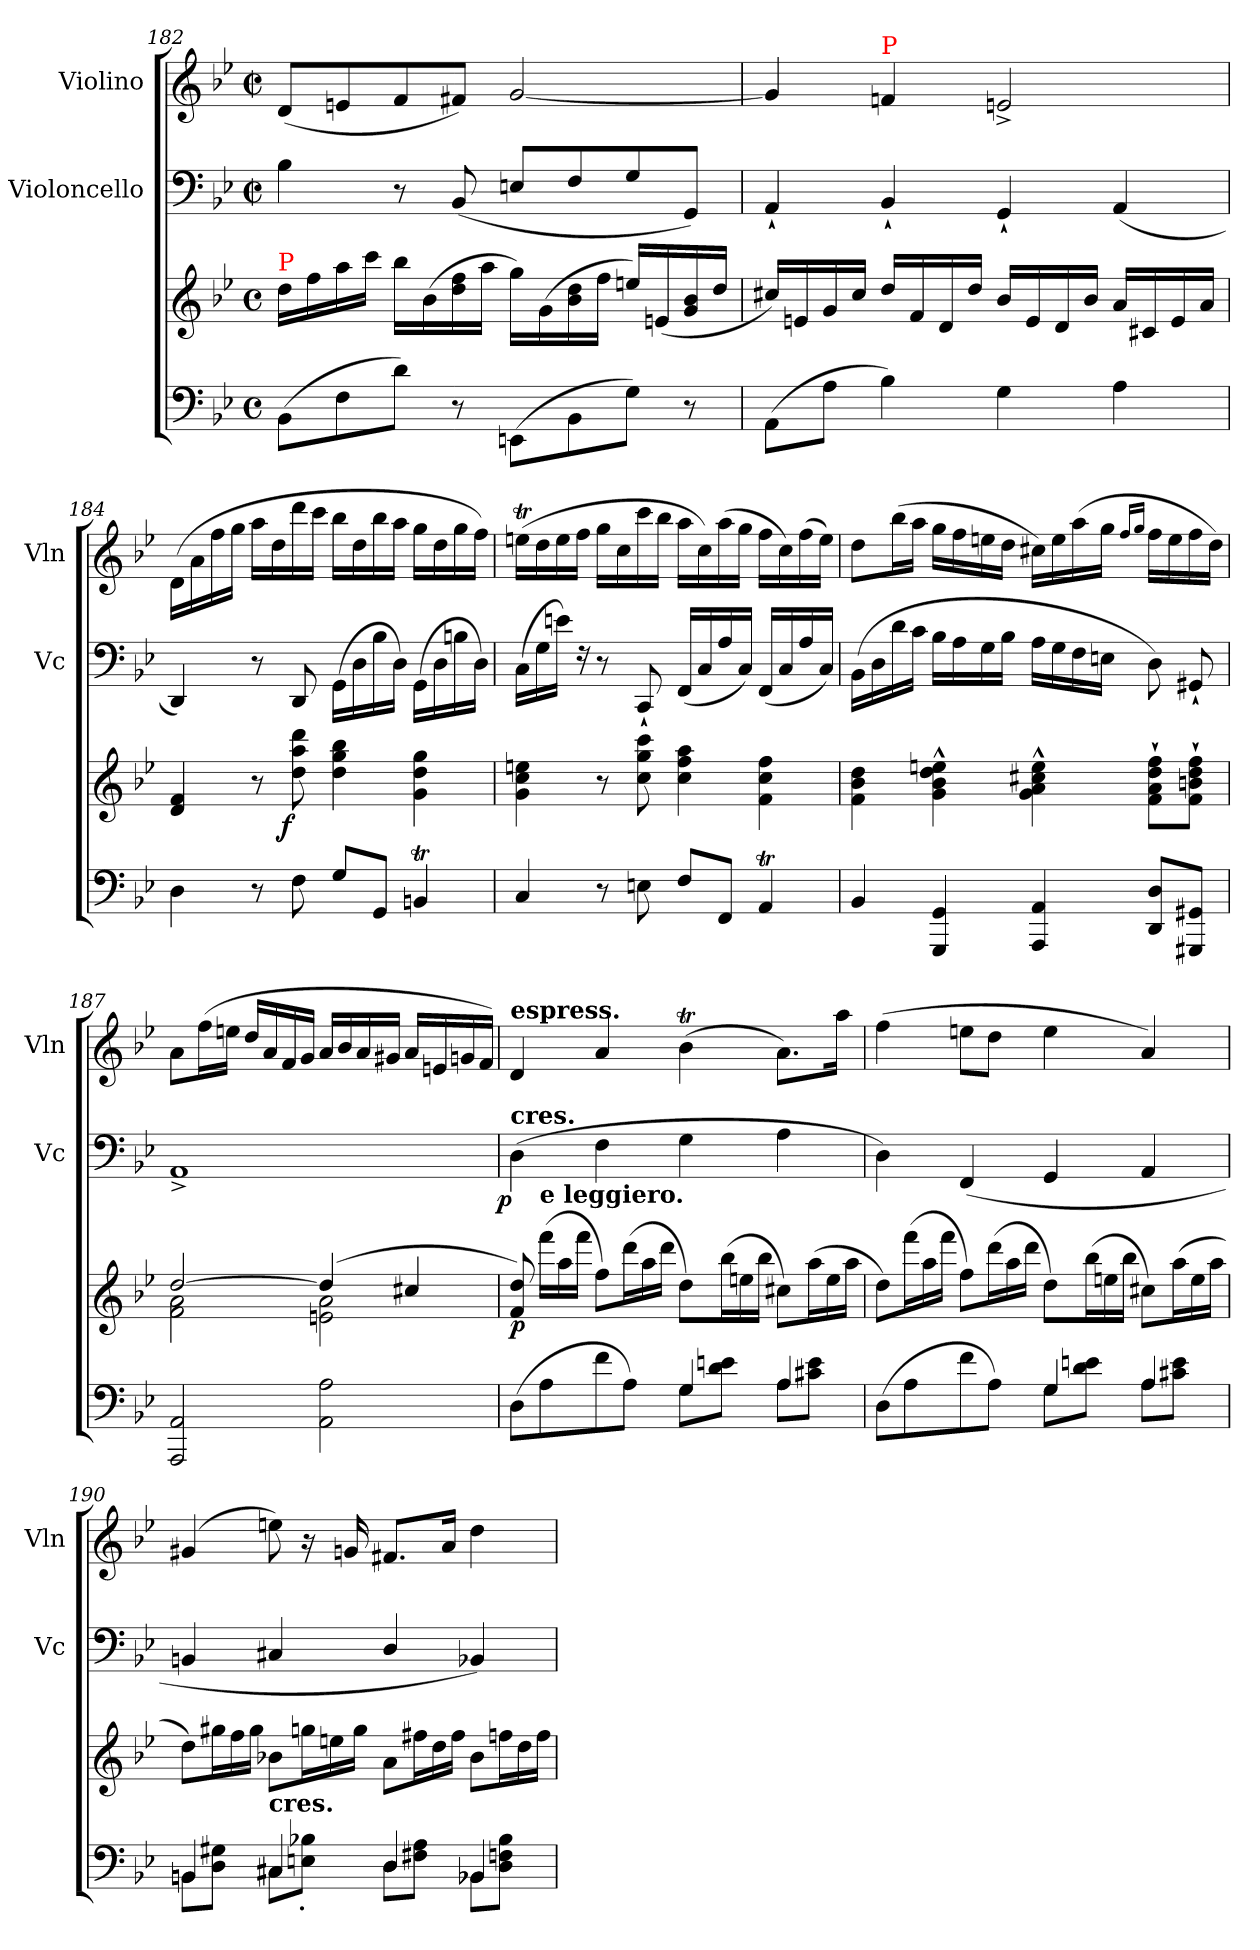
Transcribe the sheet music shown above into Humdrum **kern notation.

**kern	**kern	**dynam	**kern	**dynam	**kern
*part3	*part3	*part3	*part2	*part2	*part1
*staff4	*staff3	*staff3/4	*staff2	*staff2	*staff1
*	*	*	*I"Violoncello	*	*I"Violino
*	*	*	*I'Vc	*	*I'Vln
*clefF4	*clefG2	*	*clefF4	*	*clefG2
*k[b-e-]	*k[b-e-]	*	*k[b-e-]	*	*k[b-e-]
*g:	*g:	*	*g:	*	*g:
*M4/4	*M4/4	*	*M2/2	*	*M2/2
*met(c)	*met(c)	*	*met(c|)	*	*met(c|)
=182	=182	=182	=182	=182	=182
!	!LO:TX:a:color=red:t=P	!	!	!	!
(>8BB-L	16ddLL	.	4B-	.	(<8dL
.	16ff	.	.	.	.
8F	16aa	.	.	.	8en
.	16cccJJ	.	.	.	.
8dJ)	16bb-LL	.	8r	.	8f
.	(>16b-	.	.	.	.
8r	16ff 16dd	.	(>8BB-	.	8f#XJ)
.	16aaJJ	.	.	.	.
(>8EEn\L	16ggLL)	.	8EnL	.	[2g
.	(>16g	.	.	.	.
8BB-	16dd 16b-	.	8F	.	.
.	16ffJJ	.	.	.	.
8GJ)	16eenLL)	.	8G	.	.
.	(>16en	.	.	.	.
8r	16b- 16g	.	8GGJ)	.	.
.	16ddJJ	.	.	.	.
=183	=183	=183	=183	=183	=183
(>8AAL	16cc#X/LL)	.	4AA`<	.	4g]
.	16en	.	.	.	.
8AJ	16g	.	.	.	.
.	16cc#JJ	.	.	.	.
!	!	!	!	!	!LO:TX:a:color=red:t=P
4B-)	16ddLL	.	4BB-`<	.	4fn
.	16f	.	.	.	.
.	16d	.	.	.	.
.	16ddJJ	.	.	.	.
4G	16b-/LL	.	4GG`<	.	2en^>
.	16e	.	.	.	.
.	16d	.	.	.	.
.	16b-JJ	.	.	.	.
4A	16a/LL	.	(<4AA	.	.
.	16c#X	.	.	.	.
.	16e	.	.	.	.
.	16aJJ	.	.	.	.
=184	=184	=184	=184	=184	=184
4D	4f 4d	.	4DD)	.	(>16dLL
.	.	.	.	.	16a
.	.	.	.	.	16ff
.	.	.	.	.	16ggJJ
8r	8r	.	8r	.	16aaLL
.	.	.	.	.	16dd
!	!	!LO:DY:b:rj	!	!	!
8F	8ddd 8aa 8dd	f	8DD	.	16ddd
.	.	.	.	.	16cccJJ
8GL	4bb- 4gg 4dd	.	(>16GGLL	.	16bb-LL
.	.	.	16D	.	16dd
8GGJ	.	.	16B-	.	16bb-
.	.	.	16DJJ)	.	16aaJJ
4BBnt	4gg 4dd 4g	.	(>16GGLL	.	16ggLL
.	.	.	16D	.	16dd
.	.	.	16Bn	.	16gg
.	.	.	16DJJ)	.	16ffJJ)
=185	=185	=185	=185	=185	=185
4C	4een 4cc 4g	.	(16CLL	.	(>16eentLL
.	.	.	16G	.	16dd
.	.	.	16enJJ)	.	16ee
.	.	.	16rF	.	16ffJJ
8r	8r	.	8r	.	16ggLL
.	.	.	.	.	16cc
8En	8ccc 8gg 8cc	.	8CC`<	.	16ccc
.	.	.	.	.	16bb-JJ
8FL	4aa 4ff 4cc	.	(<16FFLL	.	16aaLL
.	.	.	16C	.	16cc)
8FFJ	.	.	16A	.	(>16aa
.	.	.	16CJJ)	.	16ggJJ
4AAt	4ff 4cc 4f	.	(<16FFLL	.	16ffLL
.	.	.	16C	.	16cc)
.	.	.	16A	.	(>16ff
.	.	.	16CJJ)	.	16eeJJ)
=186	=186	=186	=186	=186	=186
4BB-	4dd\ 4b-\ 4f\	.	(16BB-LL	.	8ddL
.	.	.	16D	.	.
.	.	.	16d	.	(>16bb-L
.	.	.	16cJJ	.	16aaJJ
4GG 4GGG	4een^^ 4dd^^ 4b-^^ 4g^^	.	16B-LL	.	16ggLL
.	.	.	16A	.	16ff
.	.	.	16G	.	16een
.	.	.	16B-JJ	.	16ddJJ
4AA 4AAA	4ee^^ 4cc#X^^ 4a^^ 4g^^	.	16ALL	.	16cc#XLL)
.	.	.	16G	.	16ee
.	.	.	16F	.	(>16aa
.	.	.	16EnJJ	.	16ggJJ
.	.	.	.	.	16qqff/LL
.	.	.	.	.	16qqgg/JJ
8D 8DDL	8ff` 8dd` 8a` 8f`L	.	8D)	.	16ffLL
.	.	.	.	.	16ee
8GG#X 8GGG#XJ	8ff` 8dd` 8bn` 8f`J	.	8GG#X`<	.	16ff
.	.	.	.	.	16ddJJ)
=187	=187	=187	=187	=187	=187
*	*^	*	*	*	*
2AA 2AAA	[2dd	2a 2f	.	1AA^<	.	8aL
.	.	.	.	.	.	(>16ffL
.	.	.	.	.	.	16eenJJ
.	.	.	.	.	.	16ddLL
.	.	.	.	.	.	16a
.	.	.	.	.	.	16f
.	.	.	.	.	.	16gJJ
2A 2AA	(>4dd]	2a 2en	.	.	.	16aLL
.	.	.	.	.	.	16b-
.	.	.	.	.	.	16a
.	.	.	.	.	.	16g#XJJ
.	4cc#X	.	.	.	.	16aLL
.	.	.	.	.	.	16en
.	.	.	.	.	.	16gn
.	.	.	.	.	.	16fJJ)
*	*v	*v	*	*	*	*
=188	=188	=188	=188	=188	=188
*^	*	*	*	*	*
!	!	!	!	!	!	!LO:TX:a:B:t=espress.
!	!	!	!	!LO:TX:B:t=cres.	!	!
!	!	!	!LO:DY:b	!	!LO:DY:rj	!
2ryy	(>8DL	8dd 8f)	p	(>4D	p	4d
*	*	*Xtuplet	*	*	*	*
!	!	!LO:TX:a:B:t=e leggiero.	!	!	!	!
.	8A	(>24fffLL	.	.	.	.
.	.	24aa	.	.	.	.
.	.	24fffJJ	.	.	.	.
.	8f	8ffL)	.	4F	.	4a
.	8AJ)	(>24dddL	.	.	.	.
.	.	24aa	.	.	.	.
.	.	24dddJJ	.	.	.	.
4G	8GL	8ddL)	.	4G	.	(>4b-T
.	8en 8dJ	(>24bb-L	.	.	.	.
.	.	24een	.	.	.	.
.	.	24bb-JJ	.	.	.	.
4A	8AL	8cc#XL)	.	4A	.	8.aL)
.	8e 8c#XJ	(>24aaL	.	.	.	.
.	.	24ee	.	.	.	.
.	.	.	.	.	.	16aaJk
.	.	24aaJJ	.	.	.	.
=189	=189	=189	=189	=189	=189	=189
2ryy	(>8DL	8ddL)	.	4D)	.	(>4ff
.	8A	(>24fffL	.	.	.	.
.	.	24aa	.	.	.	.
.	.	24fffJJ	.	.	.	.
.	8f	8ffL)	.	(<4FF	.	8eenL
.	8AJ)	(>24dddL	.	.	.	8ddJ
.	.	24aa	.	.	.	.
.	.	24dddJJ	.	.	.	.
4G	8GL	8ddL)	.	4GG	.	4ee
.	8en 8dJ	(>24bb-L	.	.	.	.
.	.	24een	.	.	.	.
.	.	24bb-JJ	.	.	.	.
4A	8AL	8cc#XL)	.	4AA	.	4a)
.	8e 8c#XJ	(>24aaL	.	.	.	.
.	.	24ee	.	.	.	.
.	.	24aaJJ	.	.	.	.
=190	=190	=190	=190	=190	=190	=190
4BBn/	8BBn\L	8ddL)	.	4BBn	.	(>4g#X
.	8G#X 8DJ	24gg#XL	.	.	.	.
.	.	24ff	.	.	.	.
.	.	24gg#JJ	.	.	.	.
!	!	!LO:TX:b:B:t=cres.	!	!	!	!
4C#X	8C#XL	8b-XL	.	4C#X	.	8een)
.	8B-X' 8En'J	24ggnL	.	.	.	16r
.	.	24ee	.	.	.	.
.	.	.	.	.	.	16gn
.	.	24ggJJ	.	.	.	.
4D	8DL	8aL	.	4D/	.	8.f#XL
.	8A 8F#XJ	24ff#XL	.	.	.	.
.	.	24dd	.	.	.	.
.	.	.	.	.	.	16aJk
.	.	24ff#JJ	.	.	.	.
4BB-X	8BB-XL	8b-L	.	4BB-X)	.	4dd
.	8B- 8Fn 8DJ	24ffnL	.	.	.	.
.	.	24dd	.	.	.	.
.	.	24ffJJ	.	.	.	.
*v	*v	*	*	*	*	*
=	=	=	=	=	=
*-	*-	*-	*-	*-	*-
